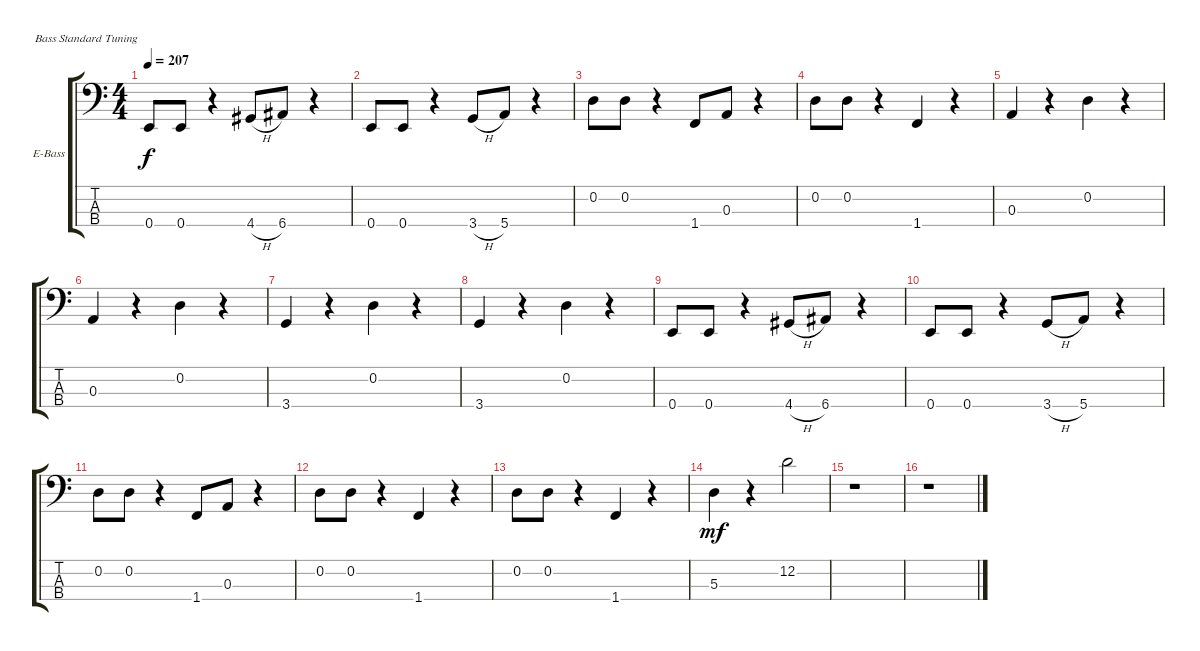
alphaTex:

\defaultSystemsLayout 4
\bracketExtendMode groupsimilarinstruments
\firstSystemTrackNameOrientation horizontal
\otherSystemsTrackNameOrientation horizontal
\track ("Electric Bass" "E-Bass") {instrument electricbassfinger}
\staff {score tabs}
\tuning (G2 D2 A1 E1)
\ts (4 4)
\tempo 207
\clef f4
\ks c
0.4.8{dy f} 0.4.8 r.4 4.4{h}.8 6.4.8 r.4 |
0.4.8 0.4.8 r.4 3.4{h}.8 5.4.8 r.4 |
0.2.8 0.2.8 r.4 1.4.8 0.3.8 r.4 |
0.2.8 0.2.8 r.4 1.4.4 r.4 |
0.3.4 r.4 0.2.4 r.4 |
0.3.4 r.4 0.2.4 r.4 |
3.4.4 r.4 0.2.4 r.4 |
3.4.4 r.4 0.2.4 r.4 |
0.4.8 0.4.8 r.4 4.4{h}.8 6.4.8 r.4 |
0.4.8 0.4.8 r.4 3.4{h}.8 5.4.8 r.4 |
0.2.8 0.2.8 r.4 1.4.8 0.3.8 r.4 |
0.2.8 0.2.8 r.4 1.4.4 r.4 |
0.2.8 0.2.8 r.4 1.4.4 r.4 |
5.3.4{dy mf} r.4 12.2.2 |
r.1 |
r.1
